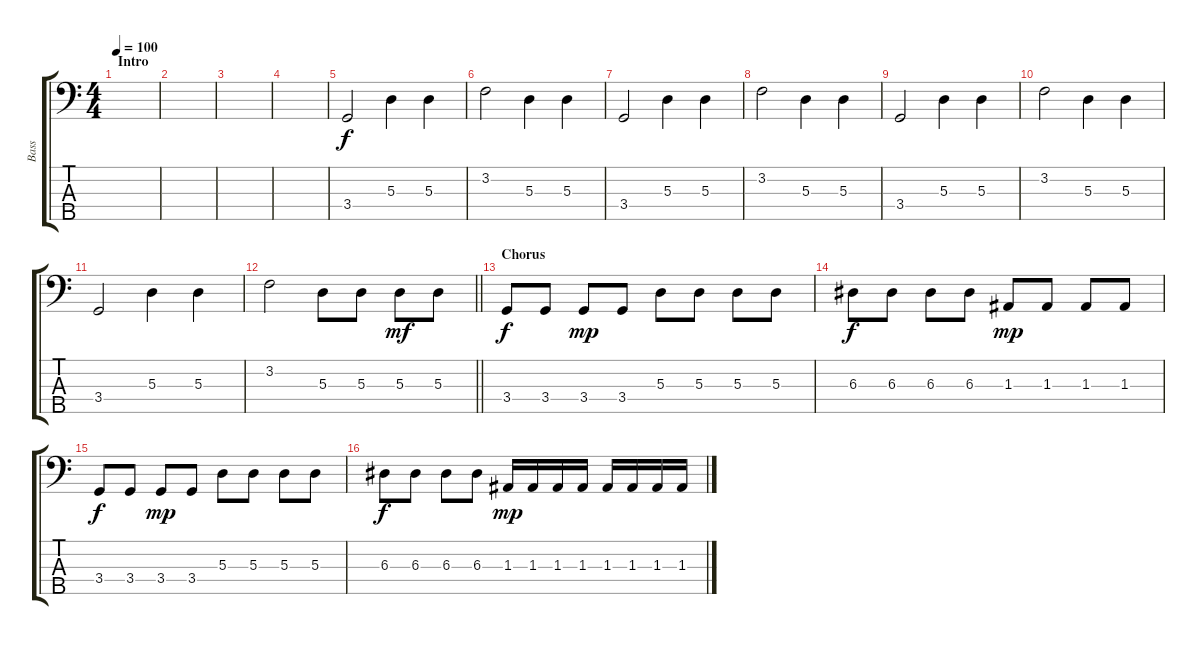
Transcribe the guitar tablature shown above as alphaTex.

\track ("Bass" "Bass") {instrument electricbassfinger}
\staff {score tabs}
\tuning (G2 D2 A1 E1 B0) {hide}
\ts (4 4)
\section ("" "Intro")
\tempo 100
\clef f4
\ks c
|
|
|
|
3.4.2 5.3.4 5.3.4 |
3.2.2 5.3.4 5.3.4 |
3.4.2 5.3.4 5.3.4 |
3.2.2 5.3.4 5.3.4 |
3.4.2 5.3.4 5.3.4 |
3.2.2 5.3.4 5.3.4 |
3.4.2 5.3.4 5.3.4 |
\barLineRight lightlight
3.2.2 5.3.8 5.3.8 5.3.8{dy mf} 5.3.8 |
\section ("" "Chorus")
3.4.8{dy f} 3.4.8 3.4.8{dy mp} 3.4.8 5.3.8 5.3.8 5.3.8 5.3.8 |
6.3.8{dy f} 6.3.8 6.3.8 6.3.8 1.3.8{dy mp} 1.3.8 1.3.8 1.3.8 |
3.4.8{dy f} 3.4.8 3.4.8{dy mp} 3.4.8 5.3.8 5.3.8 5.3.8 5.3.8 |
6.3.8{dy f} 6.3.8 6.3.8 6.3.8 1.3.16{dy mp} 1.3.16 1.3.16 1.3.16 1.3.16 1.3.16 1.3.16 1.3.16
